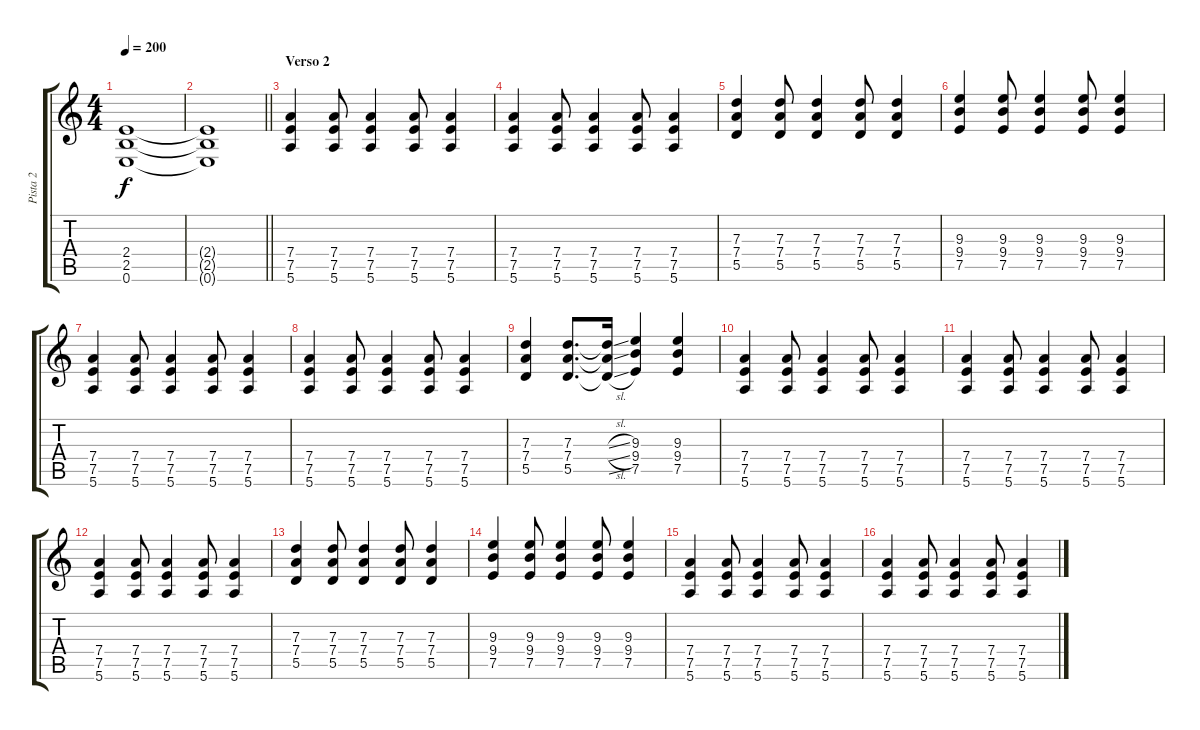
\track ("Pista 2" "Pista 2") {instrument distortionguitar}
\staff {score tabs}
\tuning (E4 B3 G3 D3 A2 E2) {hide}
\ts (4 4)
\tempo 200
\clef g2
\ks c
(2.4{t} 2.5{t} 0.6{t}).1{dy f} |
\barLineRight lightlight
(2.4{t} 2.5{t} 0.6{t}).1 |
\section ("" "Verso 2")
(7.4 7.5 5.6).4 (7.4 7.5 5.6).8 (7.4 7.5 5.6).4 (7.4 7.5 5.6).8 (7.4 7.5 5.6).4 |
(7.4 7.5 5.6).4 (7.4 7.5 5.6).8 (7.4 7.5 5.6).4 (7.4 7.5 5.6).8 (7.4 7.5 5.6).4 |
(7.3 7.4 5.5).4 (7.3 7.4 5.5).8 (7.3 7.4 5.5).4 (7.3 7.4 5.5).8 (7.3 7.4 5.5).4 |
(9.3 9.4 7.5).4 (9.3 9.4 7.5).8 (9.3 9.4 7.5).4 (9.3 9.4 7.5).8 (9.3 9.4 7.5).4 |
(7.4 7.5 5.6).4 (7.4 7.5 5.6).8 (7.4 7.5 5.6).4 (7.4 7.5 5.6).8 (7.4 7.5 5.6).4 |
(7.4 7.5 5.6).4 (7.4 7.5 5.6).8 (7.4 7.5 5.6).4 (7.4 7.5 5.6).8 (7.4 7.5 5.6).4 |
(7.3 7.4 5.5).4 (7.3 7.4 5.5).8{d} (7.3{sl t} 7.4{sl t} 5.5{sl t}).16 (9.3 9.4 7.5).4 (9.3 9.4 7.5).4 |
(7.4 7.5 5.6).4 (7.4 7.5 5.6).8 (7.4 7.5 5.6).4 (7.4 7.5 5.6).8 (7.4 7.5 5.6).4 |
(7.4 7.5 5.6).4 (7.4 7.5 5.6).8 (7.4 7.5 5.6).4 (7.4 7.5 5.6).8 (7.4 7.5 5.6).4 |
(7.4 7.5 5.6).4 (7.4 7.5 5.6).8 (7.4 7.5 5.6).4 (7.4 7.5 5.6).8 (7.4 7.5 5.6).4 |
(7.3 7.4 5.5).4 (7.3 7.4 5.5).8 (7.3 7.4 5.5).4 (7.3 7.4 5.5).8 (7.3 7.4 5.5).4 |
(9.3 9.4 7.5).4 (9.3 9.4 7.5).8 (9.3 9.4 7.5).4 (9.3 9.4 7.5).8 (9.3 9.4 7.5).4 |
(7.4 7.5 5.6).4 (7.4 7.5 5.6).8 (7.4 7.5 5.6).4 (7.4 7.5 5.6).8 (7.4 7.5 5.6).4 |
(7.4 7.5 5.6).4 (7.4 7.5 5.6).8 (7.4 7.5 5.6).4 (7.4 7.5 5.6).8 (7.4 7.5 5.6).4
